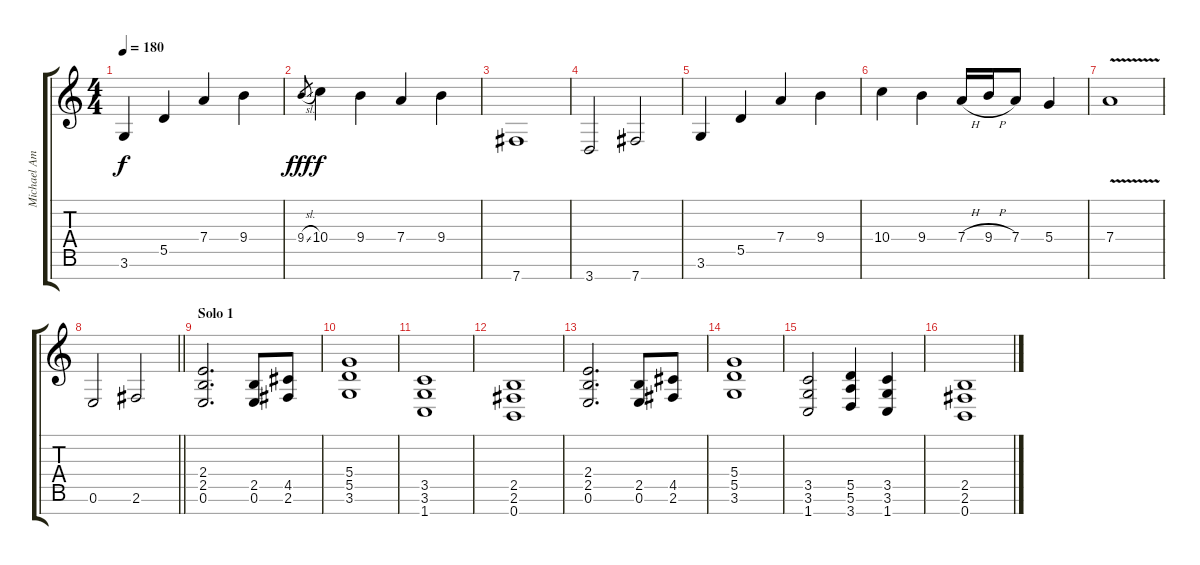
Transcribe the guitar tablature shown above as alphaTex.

\track ("Michael Amott" "Michael Am") {instrument distortionguitar}
\staff {score tabs}
\tuning (E4 B3 G3 D3 A2 E2 B1) {hide}
\ts (4 4)
\tempo 180
\clef g2
\ks c
3.6.4{dy f} 5.5.4 7.4.4 9.4.4 |
9.4{sl}.8{gr dy fff} 10.4.4{dy f} 9.4.4 7.4.4 9.4.4 |
7.7.1 |
3.7.2 7.7.2 |
3.6.4 5.5.4 7.4.4 9.4.4 |
10.4.4 9.4.4 7.4{h}.16 9.4{h}.16 7.4.8 5.4.4 |
7.4{v}.1 |
\barLineRight lightlight
0.6.2 2.6.2 |
\section ("" "Solo 1")
(2.4 2.5 0.6).2{d} (2.5 0.6).8 (4.5 2.6).8 |
(5.4 5.5 3.6).1 |
(3.5 3.6 1.7).1 |
(2.5 2.6 0.7).1 |
(2.4 2.5 0.6).2{d} (2.5 0.6).8 (4.5 2.6).8 |
(5.4 5.5 3.6).1 |
(3.5 3.6 1.7).2 (5.5 5.6 3.7).4 (3.5 3.6 1.7).4 |
(2.5 2.6 0.7).1
